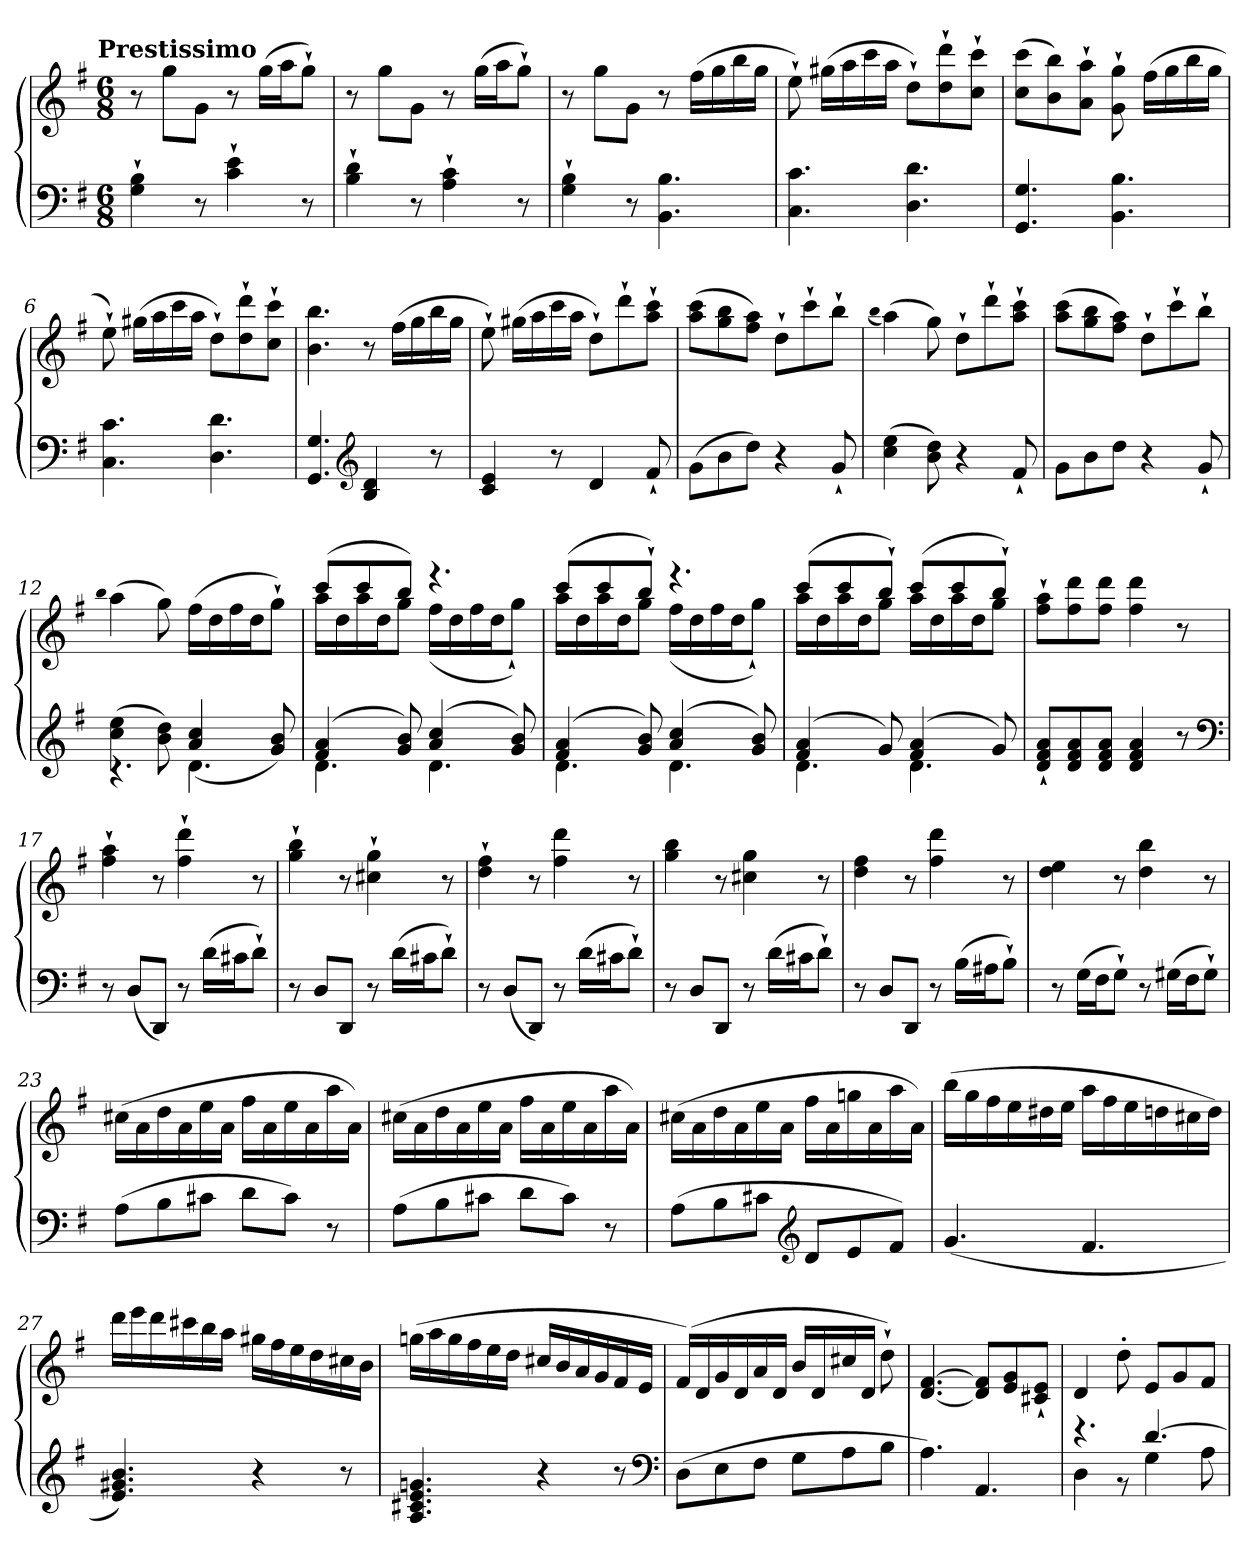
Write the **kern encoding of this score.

**kern	**kern
*part1	*part1
*staff2	*staff1
*clefF4	*clefG2
*k[f#]	*k[f#]
*G:	*G:
!!LO:TX:omd:t=Prestissimo
*M6/8	*M6/8
*MM180	*MM180
=1	=1
4G`\ 4B`\	8r
.	8gg\L
8r	8g\J
4c`\ 4e`\	8r
.	(16gg\LL
.	16aa\J
8r	8gg`\J)
=2	=2
4B`\ 4d`\	8r
.	8gg\L
8r	8g\J
4A`\ 4c`\	8r
.	(16gg\LL
.	16aa\J
8r	8gg`\J)
=3	=3
4G`\ 4B`\	8r
.	8gg\L
8r	8g\J
4.BB\ 4.B\	8r
.	(16ff#\LL
.	16gg\
.	16bb\
.	16gg\JJ
=4	=4
4.C\ 4.c\	8ee`\)
.	(16gg#X\LL
.	16aa\
.	16ccc\
.	16aa\JJ
4.D\ 4.d\	8dd`\L)
.	8dd`\ 8ddd`\
.	8cc`\ 8ccc`\J
=5	=5
4.GG/ 4.G/	(8cc\ 8ccc\L
.	8b\ 8bb\)
.	8a`\ 8aa`\J
4.BB\ 4.B\	8g`\ 8gg`\
.	(16ff#\LL
.	16gg\
.	16bb\
.	16gg\JJ
=6	=6
4.C\ 4.c\	8ee`\)
.	(16gg#X\LL
.	16aa\
.	16ccc\
.	16aa\JJ
4.D\ 4.d\	8dd`\L)
.	8dd`\ 8ddd`\
.	8cc`\ 8ccc`\J
=7	=7
4.GG/ 4.G/	4.b\ 4.bb\
*clefG2	*
4B/ 4d/	8r
.	(16ff#\LL
.	16gg\
8r	16bb\
.	16gg\JJ
=8	=8
4c/ 4e/	8ee`\)
.	(16gg#X\LL
.	16aa\
8r	16ccc\
.	16aa\JJ
4d/	8dd`\L)
.	8ddd`\
8f#`/	8aa`\ 8ccc`\J
=9	=9
(8g\L	(8aa\ 8ccc\L
8b\	8gg\ 8bb\
8dd\J)	8ff#\ 8aa\J)
4r	8dd`\L
.	8ccc`\
8g`/	8bb`\J
=10	=10
.	(qbb
(4cc\ 4ee\	(4aa\)
8b\ 8dd\)	8gg\)
4r	8dd`\L
.	8ddd`\
8f#`/	8aa`\ 8ccc`\J
=11	=11
8g\L	(8aa\ 8ccc\L
8b\	8gg\ 8bb\
8dd\J	8ff#\ 8aa\J)
4r	8dd`\L
.	8ccc`\
8g`/	8bb`\J
=12	=12
.	qbb
*^	*
(4cc\ 4ee\	4.r	(4aa\
8b\ 8dd\)	.	8gg\)
4.d\	(4a/ 4cc/	(16ff#\LL
.	.	16dd\
.	.	16ff#\
.	.	16dd\J
.	8g/ 8b/)	8gg`\J)
=13	=13	=13
*	*	*^
(4f#/ 4a/	4.d\	(8ccc/L	16aa\LL
.	.	.	16dd\
.	.	8ccc/	16aa\
.	.	.	16dd\J
8g/ 8b/)	.	8bb/J)	8gg\J
(4a/ 4cc/	4.d\	4.r	(16ff#\LL
.	.	.	16dd\
.	.	.	16ff#\
.	.	.	16dd\J
8g/ 8b/)	.	.	8gg`\J)
=14	=14	=14	=14
(4f#/ 4a/	4.d\	(8ccc/L	16aa\LL
.	.	.	16dd\
.	.	8ccc/	16aa\
.	.	.	16dd\J
8g/ 8b/)	.	8bb`/J)	8gg\J
(4a/ 4cc/	4.d\	4.r	(16ff#\LL
.	.	.	16dd\
.	.	.	16ff#\
.	.	.	16dd\J
8g/ 8b/)	.	.	8gg`\J)
=15	=15	=15	=15
(4f#/ 4a/	4.d\	(8ccc/L	16aa\LL
.	.	.	16dd\
.	.	8ccc/	16aa\
.	.	.	16dd\J
8g/)	.	8bb`/J)	8gg\J
(4f#/ 4a/	4.d\	(8ccc/L	16aa\LL
.	.	.	16dd\
.	.	8ccc/	16aa\
.	.	.	16dd\J
8g/)	.	8bb`/J)	8gg\J
*v	*v	*	*
*	*v	*v
=16	=16
8d`/ 8f#`/ 8a`/L	8ff#`\ 8aa`\L
8d/ 8f#/ 8a/	8ff#\ 8ddd\
8d/ 8f#/ 8a/J	8ff#\ 8ddd\J
4d/ 4f#/ 4a/	4ff#\ 4ddd\
8r	8r
*clefF4	*
=17	=17
8r	4ff#`\ 4aa`\
(8D/L	.
8DD/J)	8r
8r	4ff#`\ 4ddd`\
(16d\LL	.
16c#X\J	.
8d`\J)	8r
=18	=18
8r	4gg`\ 4bb`\
8D/L	.
8DD/J	8r
8r	4cc#X`\ 4gg`\
(16d\LL	.
16c#X\J	.
8d`\J)	8r
=19	=19
8r	4dd`\ 4ff#`\
(8D/L	.
8DD/J)	8r
8r	4ff#\ 4ddd\
(16d\LL	.
16c#X\J	.
8d`\J)	8r
=20	=20
8r	4gg\ 4bb\
8D/L	.
8DD/J	8r
8r	4cc#X\ 4gg\
(16d\LL	.
16c#X\J	.
8d`\J)	8r
=21	=21
8r	4dd\ 4ff#\
8D/L	.
8DD/J	8r
8r	4ff#\ 4ddd\
(16B\LL	.
16A#X\J	.
8B`\J)	8r
=22	=22
8r	4dd\ 4ee\
(16G\LL	.
16F#\J	.
8G`\J)	8r
8r	4dd\ 4bb\
(16G#X\LL	.
16F#\J	.
8G#`\J)	8r
=23	=23
(8A\L	(16cc#X\LL
.	16a\
8B\	16dd\
.	16a\
8c#X\J	16ee\
.	16a\JJ
8d\L	16ff#\LL
.	16a\
8c#\J)	16ee\
.	16a\
8r	16aa\
.	16a\JJ)
=24	=24
(8A\L	(16cc#X\LL
.	16a\
8B\	16dd\
.	16a\
8c#X\J	16ee\
.	16a\JJ
8d\L	16ff#\LL
.	16a\
8c#\J)	16ee\
.	16a\
8r	16aa\
.	16a\JJ)
=25	=25
(8A\L	(16cc#X\LL
.	16a\
8B\	16dd\
.	16a\
8c#X\J	16ee\
.	16a\JJ
*clefG2	*
8d/L	16ff#\LL
.	16a\
8e/	16ggn\
.	16a\
8f#/J)	16aa\
.	16a\JJ)
=26	=26
(4.g/	(16bb\LL
.	16gg\
.	16ff#\
.	16ee\
.	16dd#X\
.	16ee\JJ
4.f#/	16aa\LL
.	16ff#\
.	16ee\
.	16ddn\
.	16cc#X\
.	16dd\JJ)
=27	=27
4.e/ 4.g#X/ 4.b/)	16ddd\LL
.	16eee\
.	16ddd\
.	16ccc#X\
.	16bb\
.	16aa\JJ
4r	16gg#X\LL
.	16ff#\
.	16ee\
.	16dd\
8r	16cc#X\
.	16b\JJ
=28	=28
4.A/ 4.c#X/ 4.e/ 4.gn/	(16ggn\LL
.	16aa\
.	16gg\
.	16ff#\
.	16ee\
.	16dd\JJ
4r	16cc#X/LL
.	16b/
.	16a/
.	16g/
8r	16f#/
.	16e/JJ
*clefF4	*
=29	=29
(8D\L	(16f#/LL)
.	16d/
8E\	16g/
.	16d/
8F#\J	16a/
.	16d/JJ
8G\L	16b/LL
.	16d/
8A\	16cc#X/
.	16d/JJ
8B\J	8dd`\)
=30	=30
4.A\)	[4.d/ [4.f#/
4.AA/	8d]/ 8f#]/L
.	8e/ 8g/
.	8c#X`/ 8e`/J
=31	=31
*^	*
4.r	4D\	4d/
.	8r	8dd'\
[4.d/	4G\	8e/L
.	.	8g/
.	8A\	8f#/J
*v	*v	*
=	=
*-	*-
